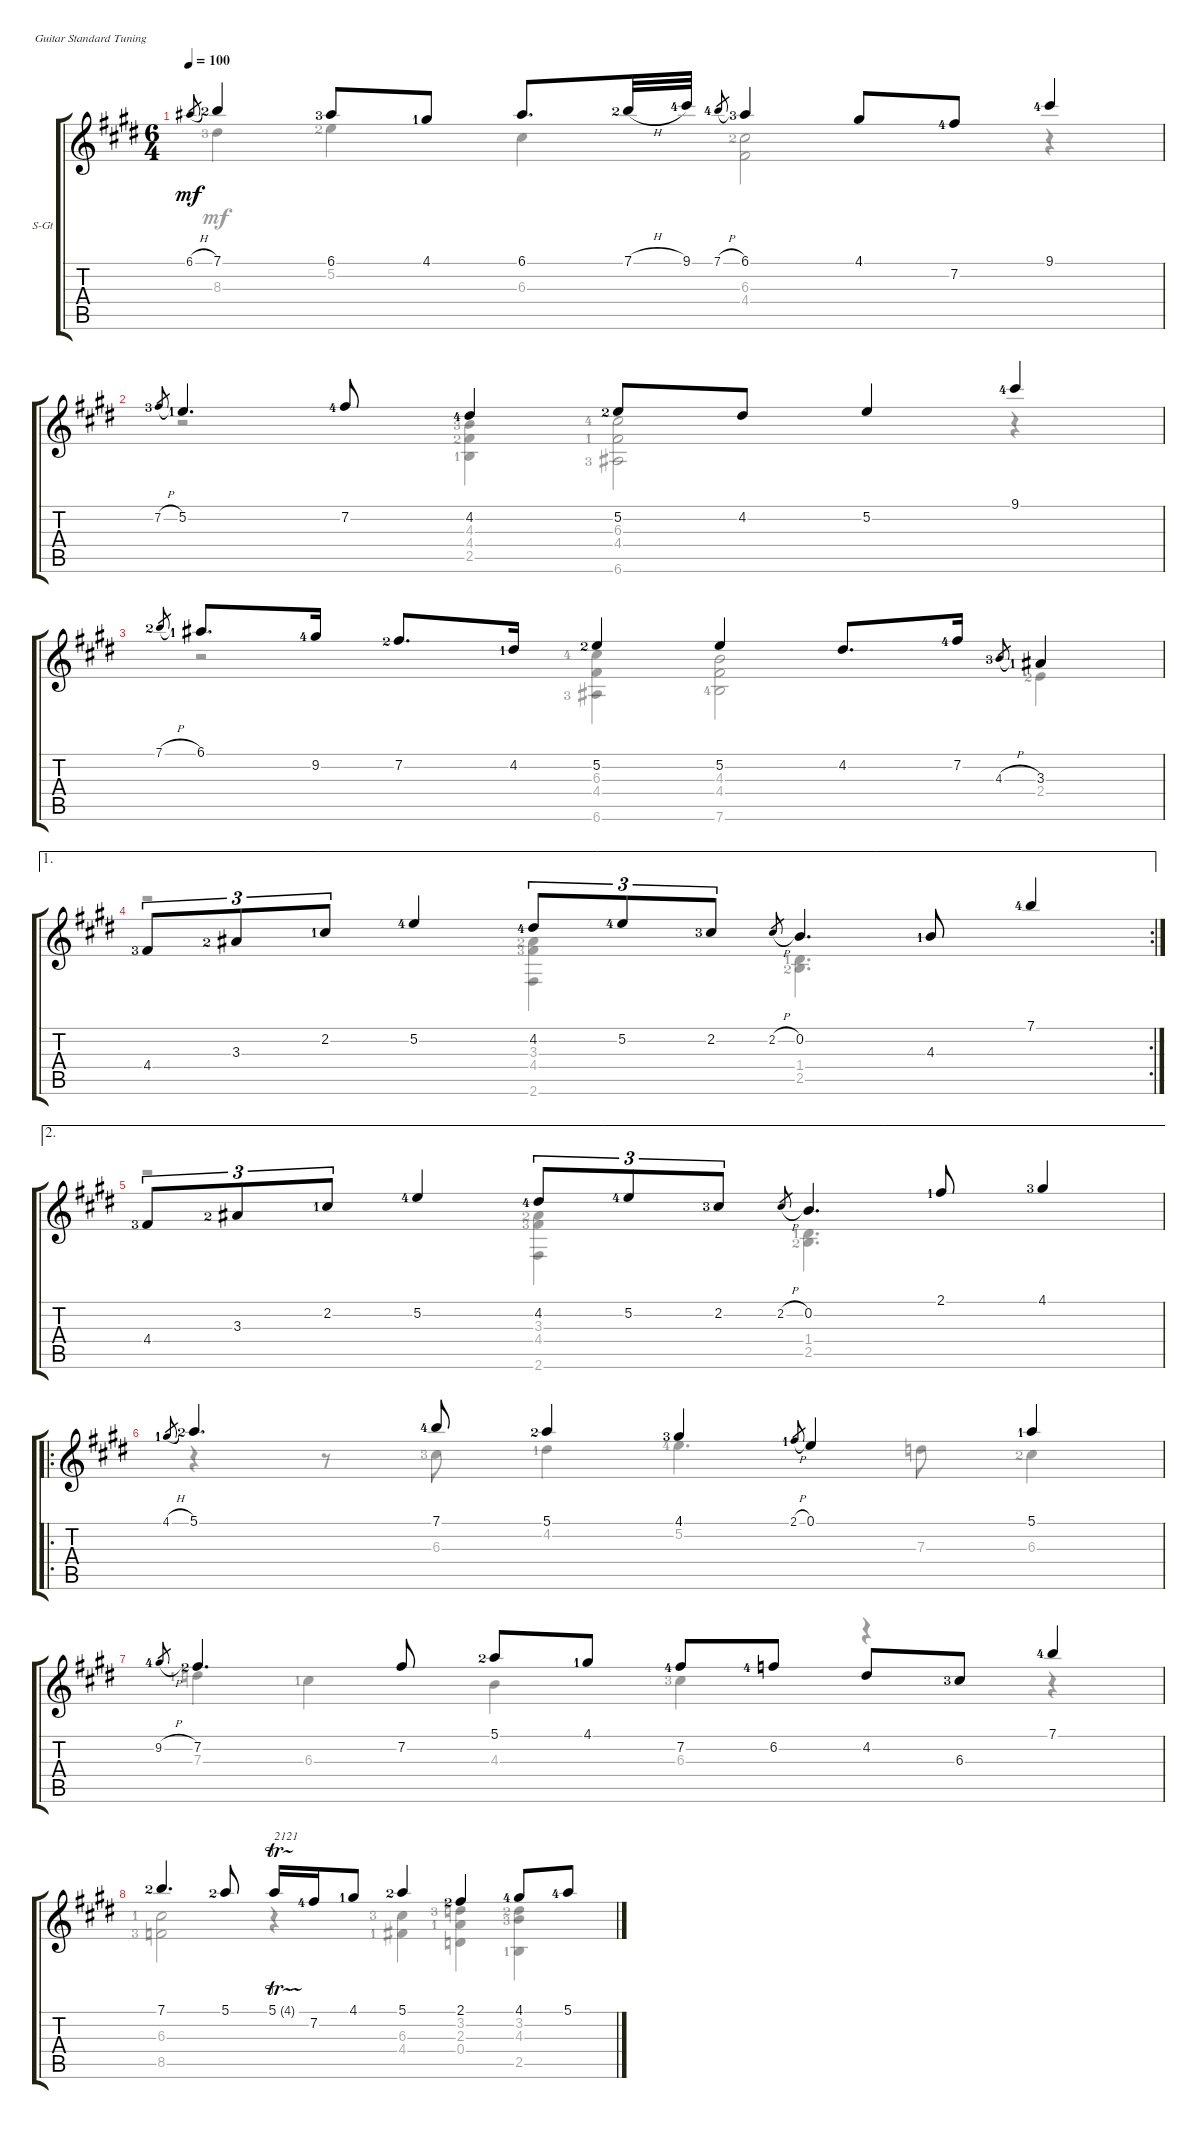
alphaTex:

\defaultSystemsLayout 4
\bracketExtendMode groupsimilarinstruments
\firstSystemTrackNameOrientation horizontal
\otherSystemsTrackNameOrientation horizontal
\track ("Steel Guitar" "S-Gt") {instrument acousticguitarsteel}
\staff {score tabs}
\tuning (E4 B3 G3 D3 A2 E2)
\voice
\ts (6 4)
\tempo 100
\clef g2
\ks e
6.1{h}.8{gr dy mf} 7.1{lf 3}.4 6.1{lf 4}.8 4.1{lf 2}.8 6.1.8{d} 7.1{h lf 3}.32 9.1{lf 5}.32 7.1{h lf 5}.8{gr} 6.1{lf 4}.4 4.1.8 7.2{lf 5}.8 9.1{lf 5}.4 |
7.2{h lf 4}.8{gr} 5.2{lf 2}.4{d} 7.2{lf 5}.8 4.2{lf 5}.4 5.2{lf 3}.8 4.2.8 5.2.4 9.1{lf 5}.4 |
7.1{h lf 3}.8{gr} 6.1{lf 2}.8{d} 9.2{lf 5}.16 7.2{lf 3}.8{d} 4.2{lf 2}.16 5.2{lf 3}.4 5.2.4 4.2.8{d} 7.2{lf 5}.16 4.3{h lf 4}.8{gr} 3.3{lf 2}.4 |
\ae 1
\rc 2
4.4{lf 4}.8{tu (3 2)} 3.3{lf 3}.8{tu (3 2)} 2.2{lf 2}.8{tu (3 2)} 5.2{lf 5}.4 4.2{lf 5}.8{tu (3 2)} 5.2{lf 5}.8{tu (3 2)} 2.2{lf 4}.8{tu (3 2)} 2.2{h}.8{tu (3 2) gr} 0.2.4{d} 4.3{lf 2}.8 7.1{lf 5}.4 |
\ae 2
4.4{lf 4}.8{tu (3 2)} 3.3{lf 3}.8{tu (3 2)} 2.2{lf 2}.8{tu (3 2)} 5.2{lf 5}.4 4.2{lf 5}.8{tu (3 2)} 5.2{lf 5}.8{tu (3 2)} 2.2{lf 4}.8{tu (3 2)} 2.2{h}.8{tu (3 2) gr} 0.2.4{d} 2.1{lf 2}.8 4.1{lf 4}.4 |
\ro
4.1{h lf 2}.8{gr} 5.1{lf 3}.4{d} 7.1{lf 5}.8 5.1{lf 3}.4 4.1{lf 4}.4 2.1{h lf 2}.8{gr} 0.1.4 5.1{lf 2}.4 |
9.2{h lf 5}.8{gr} 7.2{lf 3}.4{d} 7.2.8 5.1{lf 3}.8 4.1{lf 2}.8 7.2{lf 5}.8 6.2{lf 5}.8 4.2.8 6.3{lf 4}.8 7.1{lf 5}.4 |
7.1{lf 3}.4{d} 5.1{lf 3}.8 5.1{tr (4 16)}.16{txt "2121"} 7.2{lf 5}.16 4.1{lf 2}.8 5.1{lf 3}.4 2.1{lf 3}.4 4.1{lf 5}.8 5.1{lf 5}.8
\voice
\clef g2
\ottava regular
\simile none
\ks e
8.3{lf 4}.4{dy mf} 5.2{lf 3}.4 6.3.4 (6.3{lf 3} 4.4).2 r.4 |
r.2 (4.3{lf 4} 4.4{lf 3} 2.5{lf 2}).4 (6.6{lf 4} 6.3{lf 5} 4.4{lf 2}).2 r.4 |
r.2 (6.3{lf 5} 4.4 6.6{lf 4}).4 (7.6{lf 5} 4.3 4.4).2 2.4{lf 3}.4 |
r.2 (3.3{lf 3} 4.4{lf 4} 2.6).4 (2.5{lf 3} 1.4{lf 2}).4{d} |
r.2 (3.3{lf 3} 4.4{lf 4} 2.6).4 (2.5{lf 3} 1.4{lf 2}).4{d} |
r.4 r.8 6.3{lf 4}.8 4.2{lf 2}.4 5.2{lf 5}.4{d} 7.3.8 6.3{lf 3}.4 |
7.3{lf 2}.4 6.3{lf 2}.4 4.3.4 6.3{lf 4}.4 r.4 r.4 |
(6.3{lf 2} 8.5{lf 4}).2 r.4 (6.3{lf 4} 4.4{lf 2}).4 (0.4 2.3{lf 2} 3.2{lf 4}).4 (3.2{lf 3} 4.3{lf 4} 2.5{lf 2}).4
